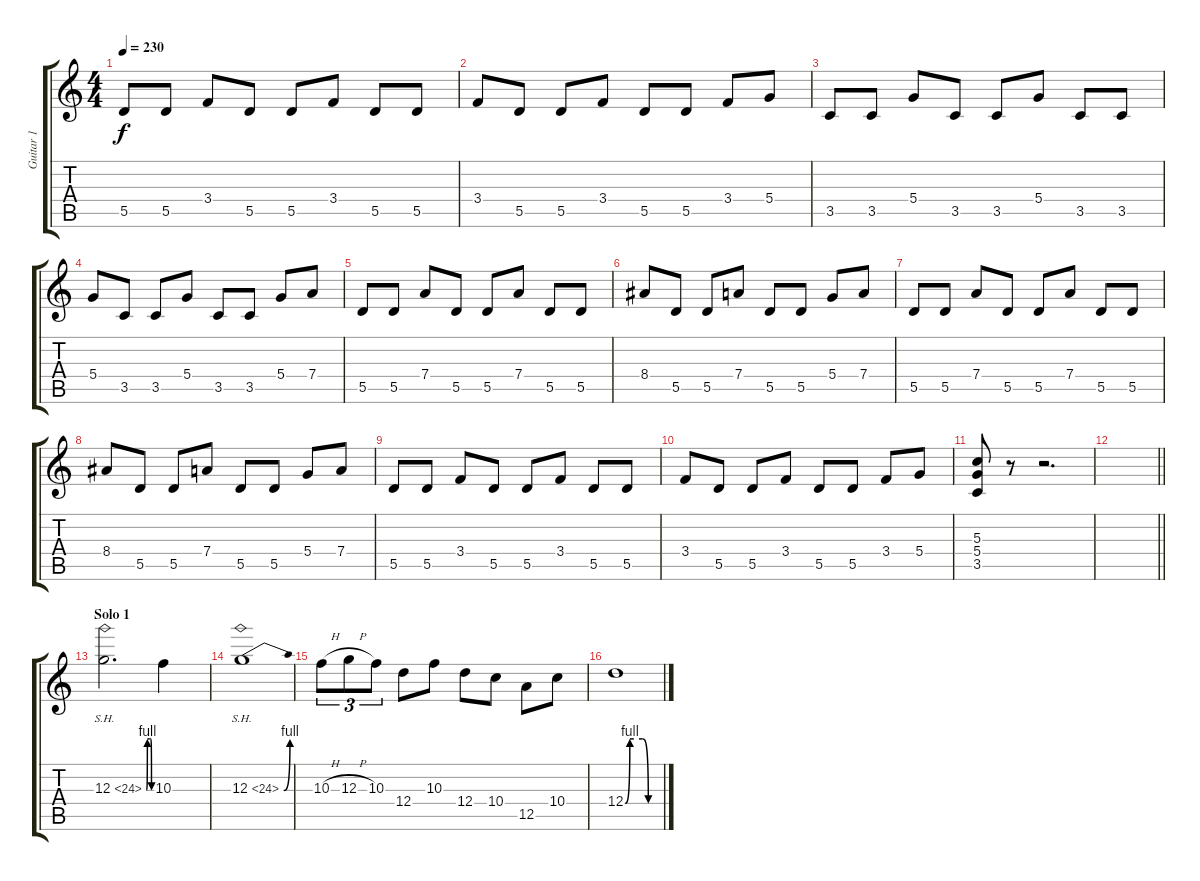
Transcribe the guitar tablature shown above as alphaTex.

\track ("Guitar 1" "Guitar 1") {instrument distortionguitar}
\staff {score tabs}
\tuning (E4 B3 G3 D3 A2 E2) {hide}
\ts (4 4)
\tempo 230
\clef g2
\ks c
5.5.8{dy f} 5.5.8 3.4.8 5.5.8 5.5.8 3.4.8 5.5.8 5.5.8 |
3.4.8 5.5.8 5.5.8 3.4.8 5.5.8 5.5.8 3.4.8 5.4.8 |
3.5.8 3.5.8 5.4.8 3.5.8 3.5.8 5.4.8 3.5.8 3.5.8 |
5.4.8 3.5.8 3.5.8 5.4.8 3.5.8 3.5.8 5.4.8 7.4.8 |
5.5.8 5.5.8 7.4.8 5.5.8 5.5.8 7.4.8 5.5.8 5.5.8 |
8.4.8 5.5.8 5.5.8 7.4.8 5.5.8 5.5.8 5.4.8 7.4.8 |
5.5.8 5.5.8 7.4.8 5.5.8 5.5.8 7.4.8 5.5.8 5.5.8 |
8.4.8 5.5.8 5.5.8 7.4.8 5.5.8 5.5.8 5.4.8 7.4.8 |
5.5.8 5.5.8 3.4.8 5.5.8 5.5.8 3.4.8 5.5.8 5.5.8 |
3.4.8 5.5.8 5.5.8 3.4.8 5.5.8 5.5.8 3.4.8 5.4.8 |
(5.3 5.4 3.5).8 r.8 r.2{d} |
\barLineRight lightlight
|
\section ("" "Solo 1")
12.3{be (custom 0 0 9 4 15 4 30 4 52 4 60 0) sh 12}.2{d volume 16 balance 6 instrument distortionguitar} 10.3.4 |
12.3{be (bend 0 0 60 4) sh 12}.1 |
10.3{h}.8{tu (3 2)} 12.3{h}.8{tu (3 2)} 10.3.8{tu (3 2)} 12.4.8 10.3.8 12.4.8 10.4.8 12.5.8 10.4.8 |
12.4{be (custom 0 0 8 4 15 4 30 4 40 0 60 0)}.1
